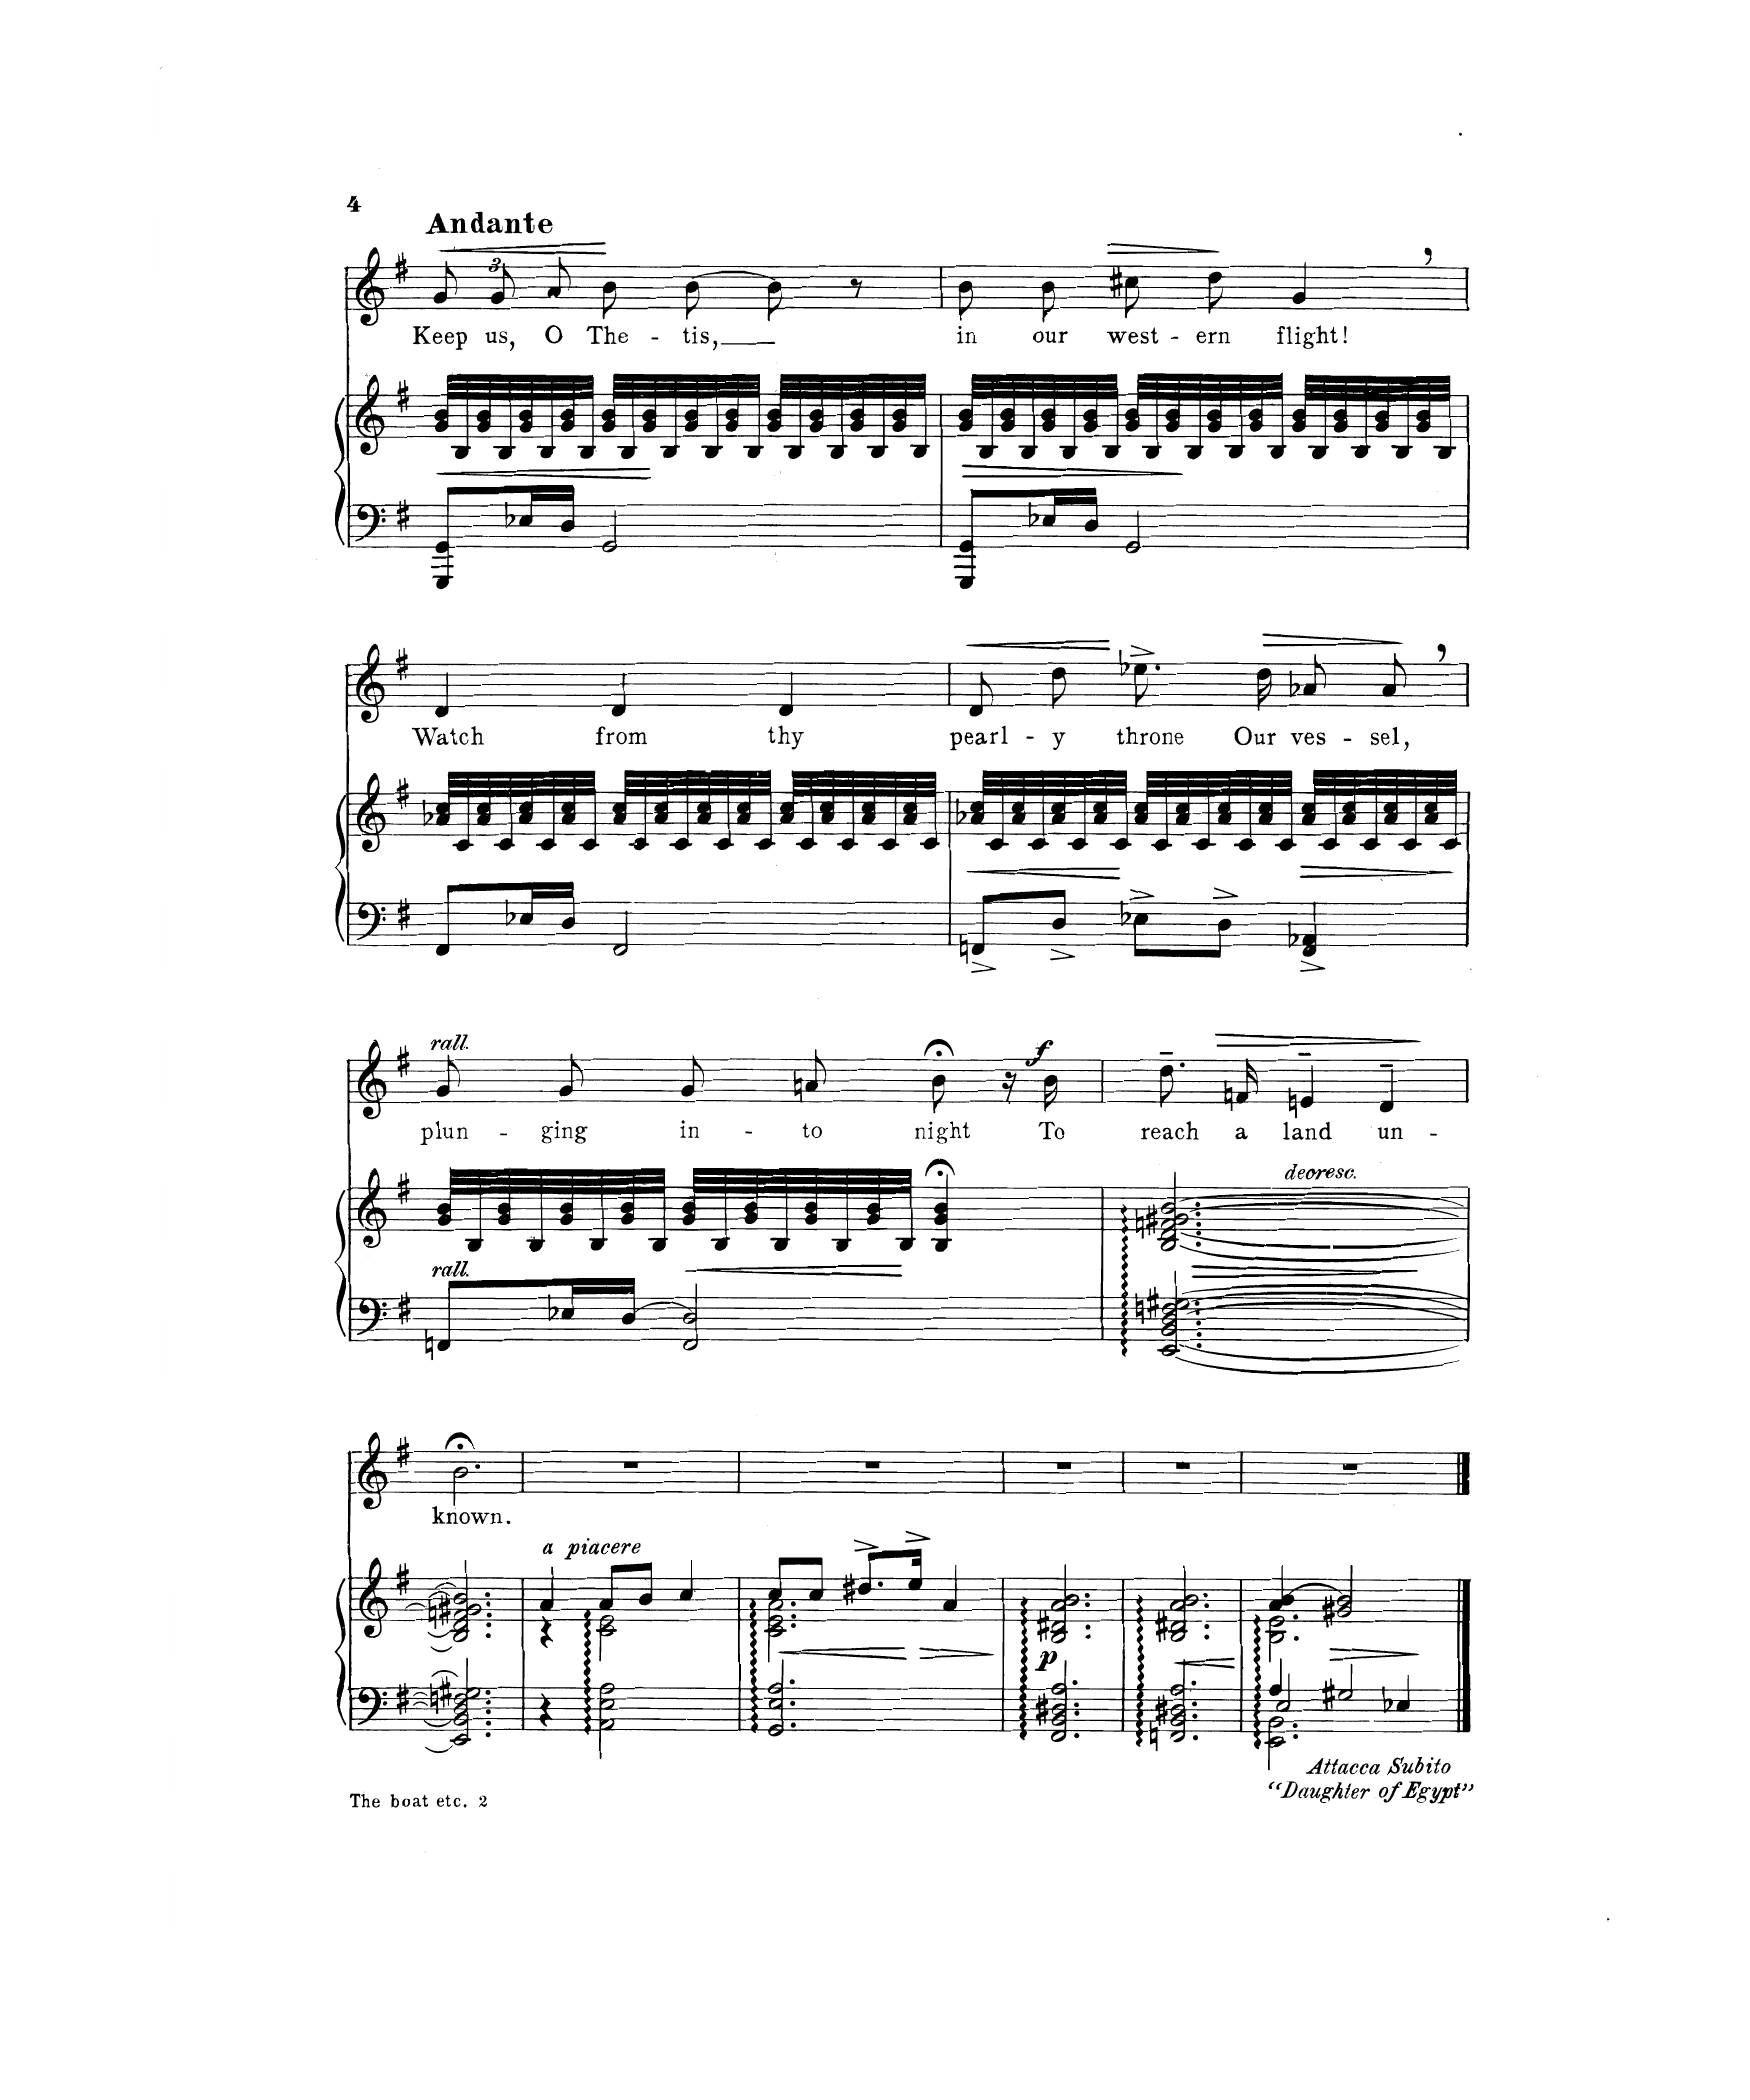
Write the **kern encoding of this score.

**kern	**kern	**dynam	**kern	**text	**dynam
*part2	*part2	*part2	*part1	*part1	*part1
*staff3	*staff2	*staff2/3	*staff1	*staff1	*staff1
*I"Piano	*	*	*I"Voice	*	*
*I'Pno	*	*	*	*	*
*clefF4	*clefG2	*	*clefG2	*	*
*k[f#]	*k[f#]	*	*k[f#]	*	*
*M3/4	*M3/4	*	*M3/4	*	*
=11	=11	=11	=11	=11	=11
!	!	!	!LO:TX:a:B:t=Andante	!	!
!	!	!LO:HP:b	!	!	!LO:HP:b
8GGG/ 8GG/L	32g/ 32b/LLL	<	12g/L	Keep	<
.	32B/	.	.	.	.
.	32g/ 32b/	.	.	.	.
.	.	.	12g/	us,	.
.	32B/	.	.	.	.
16E-X/L	32g/ 32b/	.	.	.	.
.	32B/	.	.	.	.
.	.	.	12a/J	O	.
16D/JJ	32g/ 32b/	.	.	.	.
.	32B/JJJ	.	.	.	.
2GG/	32g/ 32b/LLL	.	8b\L	The-	.
.	32B/	.	.	.	.
.	32g/ 32b/	.	.	.	.
.	32B/	[	.	.	.
.	32g/ 32b/	.	[8b\J	-tis,	[
.	32B/	.	.	.	.
.	32g/ 32b/	.	.	.	.
.	32B/JJJ	.	.	.	.
.	32g/ 32b/LLL	.	8b\]	.	.
.	32B/	.	.	.	.
.	32g/ 32b/	.	.	.	.
.	32B/	.	.	.	.
.	32g/ 32b/	.	8r	.	.
.	32B/	.	.	.	.
.	32g/ 32b/	.	.	.	.
.	32B/JJJ	.	.	.	.
=12	=12	=12	=12	=12	=12
!	!	!LO:HP:b	!	!	!
8GGG/ 8GG/L	32g/ 32b/LLL	>	8b\L	in	.
.	32B/	.	.	.	.
.	32g/ 32b/	.	.	.	.
.	32B/	.	.	.	.
16E-X/L	32g/ 32b/	.	8b\J	our	.
.	32B/	.	.	.	.
16D/JJ	32g/ 32b/	.	.	.	.
.	32B/JJJ	.	.	.	.
!	!	!	!	!	!LO:HP:b
2GG/	32g/ 32b/LLL	.	8cc#X\L	west-	>
.	32B/	.	.	.	.
.	32g/ 32b/	.	.	.	.
.	32B/	]	.	.	.
.	32g/ 32b/	.	8dd\J	-ern	]
.	32B/	.	.	.	.
.	32g/ 32b/	.	.	.	.
.	32B/JJJ	.	.	.	.
.	32g/ 32b/LLL	.	4g,/	flight!	.
.	32B/	.	.	.	.
.	32g/ 32b/	.	.	.	.
.	32B/	.	.	.	.
.	32g/ 32b/	.	.	.	.
.	32B/	.	.	.	.
.	32g/ 32b/	.	.	.	.
.	32B/JJJ	.	.	.	.
=13	=13	=13	=13	=13	=13
8FF#/L	32a-X/ 32cc/LLL	.	4d/	Watch	.
.	32c/	.	.	.	.
.	32a-/ 32cc/	.	.	.	.
.	32c/	.	.	.	.
16E-X/L	32a-/ 32cc/	.	.	.	.
.	32c/	.	.	.	.
16D/JJ	32a-/ 32cc/	.	.	.	.
.	32c/JJJ	.	.	.	.
2FF#/	32a-/ 32cc/LLL	.	4d/	from	.
.	32c/	.	.	.	.
.	32a-/ 32cc/	.	.	.	.
.	32c/	.	.	.	.
.	32a-/ 32cc/	.	.	.	.
.	32c/	.	.	.	.
.	32a-/ 32cc/	.	.	.	.
.	32c/JJJ	.	.	.	.
.	32a-/ 32cc/LLL	.	4d/	thy	.
.	32c/	.	.	.	.
.	32a-/ 32cc/	.	.	.	.
.	32c/	.	.	.	.
.	32a-/ 32cc/	.	.	.	.
.	32c/	.	.	.	.
.	32a-/ 32cc/	.	.	.	.
.	32c/JJJ	.	.	.	.
=14	=14	=14	=14	=14	=14
!	!	!LO:HP:b	!	!	!LO:HP:b
8FFn^/L	32a-X/ 32cc/LLL	<	8d/L	pearl-	<
.	32c/	.	.	.	.
.	32a-/ 32cc/	.	.	.	.
.	32c/	.	.	.	.
8D^/J	32a-/ 32cc/	.	8dd/J	-y	.
.	32c/	.	.	.	.
.	32a-/ 32cc/	.	.	.	.
.	32c/JJJ	.	.	.	.
8E-X^\L	32a-/ 32cc/LLL	[	8.ee-X^\L	throne	[
.	32c/	.	.	.	.
.	32a-/ 32cc/	.	.	.	.
.	32c/	.	.	.	.
8D^\J	32a-/ 32cc/	.	.	.	.
.	32c/	.	.	.	.
!	!	!	!	!	!LO:HP:b
.	32a-/ 32cc/	.	16dd\Jk	Our	>
.	32c/JJJ	.	.	.	.
!	!	!LO:HP:b	!	!	!
4FF/^ 4AA-X/^	32a-/ 32cc/LLL	>	8a-X/L	ves-	.
.	32c/	.	.	.	.
.	32a-/ 32cc/	.	.	.	.
.	32c/	.	.	.	.
.	32a-/ 32cc/	.	8a-,/J	-sel,	]
.	32c/	.	.	.	.
.	32a-/ 32cc/	.	.	.	.
.	32c/JJJ	.	.	.	.
.	.	]	.	.	.
=15	=15	=15	=15	=15	=15
!	!	!	!LO:TX:a:i:t=rall.	!	!
!	!LO:TX:b:i:t=rall.	!	!	!	!
8FFn/L	32g/ 32b/LLL	.	8g/L	plun-	.
.	32B/	.	.	.	.
.	32g/ 32b/	.	.	.	.
.	32B/	.	.	.	.
16E-X/L	32g/ 32b/	.	8g/J	-ging	.
.	32B/	.	.	.	.
[>16D/JJ	32g/ 32b/	.	.	.	.
.	32B/JJJ	.	.	.	.
!	!	!LO:HP:b	!	!	!
2FF/ 2D/]	32g/ 32b/LLL	<	8g/L	in-	.
.	32B/	.	.	.	.
.	32g/ 32b/	.	.	.	.
.	32B/	.	.	.	.
.	32g/ 32b/	.	8an/J	-to	.
.	32B/	.	.	.	.
.	32g/ 32b/	.	.	.	.
.	32B/JJJ	.	.	.	.
.	4B/;< 4g/;< 4b/;<	[	8b;<\	night	.
.	.	.	16r	.	.
!	!	!	!	!	!LO:DY:a
.	.	.	16b\	To	f
=16	=16	=16	=16	=16	=16
!	!LO:TX:a:i:t=decresc.	!	!	!	!
!	!	!LO:HP:b	!	!	!
[2.EE/:: [2.BB/:: [2.D/:: [2.Fn/:: [2.G#X/::	[2.B/ [2.d/ [2.fn/ [2.g#X/ [2.b/	>	8.dd~>/L	reach	.
!	!	!	!	!	!LO:HP:b
.	.	.	16fn/Jk	a	>
.	.	.	4en~>/	land	.
.	.	.	4d~>/	un-	.
.	.	]	.	.	]
=17	=17	=17	=17	=17	=17
2.EE/] 2.BB/] 2.D/] 2.Fn/] 2.G#X/]	2.B/] 2.d/] 2.fn/] 2.g#X/] 2.b/]	.	2.b;<\	-known.	.
=18	=18	=18	=18	=18	=18
*	*^	*	*	*	*
!	!LO:TX:a:i:t=a piacere	!	!	!	!	!
4r	4r	4a/	.	2.r	.	.
2AA\:: 2E\:: 2A\::	2c\:: 2e\::	8a::/L	.	.	.	.
.	.	8b/J	.	.	.	.
.	.	4cc/	.	.	.	.
=19	=19	=19	=19	=19	=19	=19
*^	*	*	*	*	*	*
!	!	!	!	!LO:HP:b	!	!	!
2.ryy	2.AA\:: 2.E\:: 2.A\::	8cc/L	2.c\:: 2.e\:: 2.a\::	<	2.r	.	.
.	.	8cc/J	.	.	.	.	.
.	.	8.dd#X^/L	.	.	.	.	.
!	!	!	!	!LO:HP:n=1:b	!	!	!
.	.	16ee^/Jk	.	[ >	.	.	.
.	.	4a/	.	.	.	.	.
*v	*v	*	*	*	*	*	*
*	*v	*v	*	*	*	*
.	.	]	.	.	.
=20	=20	=20	=20	=20	=20
!	!	!LO:DY:b	!	!	!
2.FF#/:: 2.BB/:: 2.D#X/:: 2.A/::	2.B/:: 2.d#X/:: 2.a/:: 2.b/::	p	2.r	.	.
=21	=21	=21	=21	=21	=21
!	!	!LO:HP:b	!	!	!
2.FFn/:: 2.BB/:: 2.D#X/:: 2.A/::	2.B/:: 2.d#X/:: 2.a/:: 2.b/::	<	2.r	.	.
.	.	[	.	.	.
=22	=22	=22	=22	=22	=22
*^	*^	*	*	*	*
*	*^	*	*	*	*	*	*
4A::/	2.EE\:: 2.BB\::	2E/	4a/ [4b/	2.B\:: 2.e\::	.	2.r	.	.
!	!	!	!	!	!LO:HP:b	!	!	!
2G#X/	.	.	2g#X/ 2b/]	.	>	.	.	.
!	!	!LO:TX:b:i:t=Attacca Subito	!	!	!	!	!	!
!	!	!LO:TX:b:t="Daughter of Egypt"	!	!	!	!	!	!
.	.	4E-X/	.	.	.	.	.	.
*v	*v	*v	*	*	*	*	*	*
*	*v	*v	*	*	*	*
.	.	]	.	.	.
==	==	==	==	==	==
*-	*-	*-	*-	*-	*-
